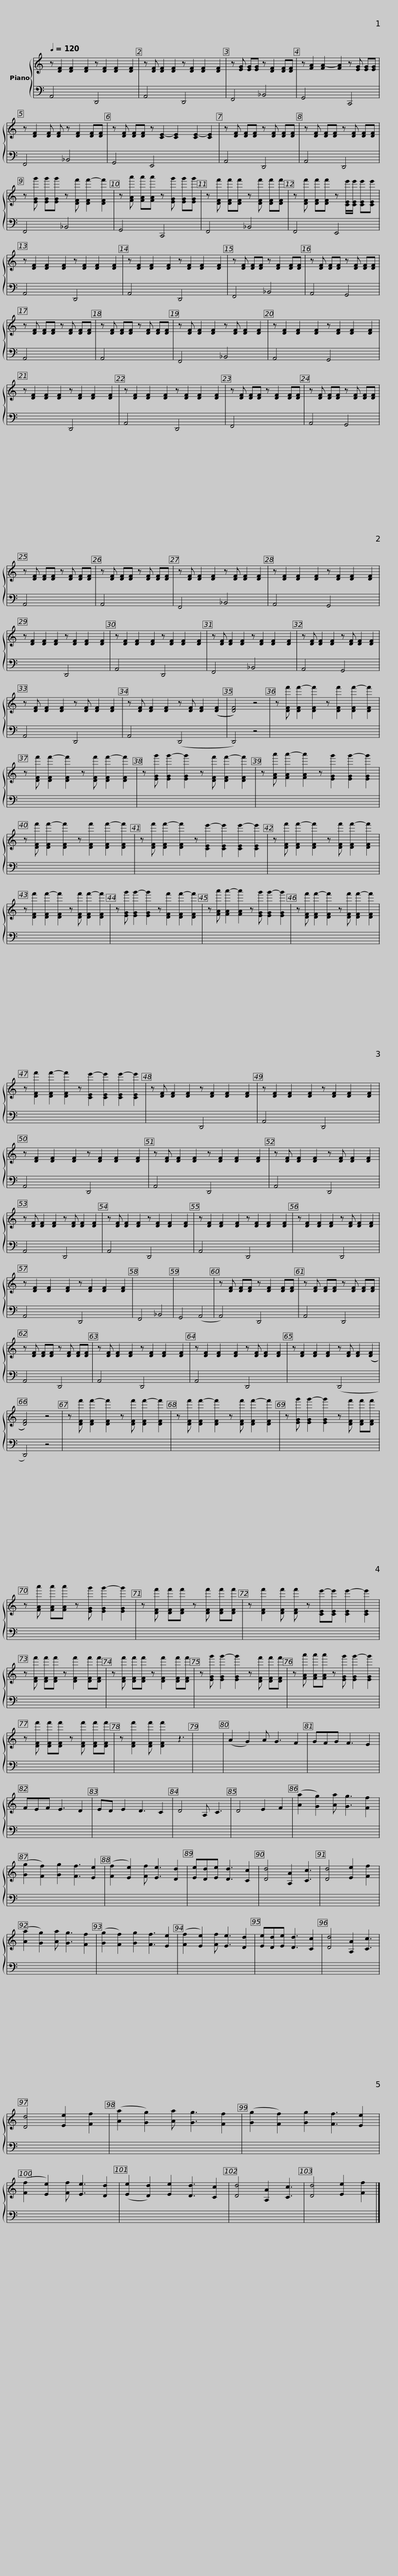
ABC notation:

X:1
%%score { 1 | 2 }
L:1/8
Q:1/4=120
M:none
I:linebreak $
K:C
V:1 treble
V:2 bass
V:1
 z [DF]2 [DF]2 [DF]2 z [DF]2 [DF]2 [DF]2 | z [DF] [DF]2 [DF]2 z [DF]2 [DF]2 [DF]2 |$ z [EG] [EG][EG] z [DF]2 [DF][DF] | z [FA]2 [FA-]2 [FA]2 z [EG] [EG][EG] | z [DF]2 [DF] [DF] z [DF]2 [DF][DF] |$ %5
 z [DF] [DF][DF] z [CE-]2 [CE]2 [CE-]2 [CE]2 | z [DF] [DF][DF] z [DF] [DF][DF] |$ z [DF] [DF][DF] z [DF] [DF][DF] | z [EGg'] [EGg'][EGg'] z [DFf'] [DFf'-]2 [DFf']2 | z [FAa'] [FAa'][FAa'] z [EGg'] [EGg'][EGg'] |$ %10
 z [DFf'] [DFf'][DFf'] z [DFf'] [DFf'][DFf'] | z [DFf'] [DFf'][DFf'] z [CEe']/[CEe']/ [CEe'][CEe'] |$ z [DF]2 [DF]2 [DF]2 z [DF]2 [DF]2 [DF]2 | z [DF]2 [DF]2 [DF]2 z [DF]2 [DF]2 [DF]2 |$ z [DF] [DF][DF] z [DF]2 [DF][DF] | %15
 z [DF] [DF][DF] z [DF] [DF][DF] |$ z [DF] [DF][DF] z [DF] [DF][DF] | z [DF] [DF][DF] z [DF] [DF][DF] |$ z [DF] [DF]2 [DF]2 z [DF] [DF]2 [DF]2 | z [DF]2 [DF]2 [DF]2 z [DF]2 [DF]2 [DF]2 |$ %20
 z [DF]2 [DF]2 [DF]2 z [DF]2 [DF]2 [DF]2 | z [DF]2 [DF]2 [DF]2 z [DF]2 [DF]2 [DF]2 |$ z [DF] [DF][DF] z [DF]2 [DF][DF] | z [DF] [DF][DF] z [DF] [DF][DF] |$ z [DF] [DF][DF] z [DF] [DF][DF] | %25
 z [DF] [DF][DF] z [DF] [DF][DF] |$ z [DF] [DF]2 [DF]2 z [DF] [DF]2 [DF]2 | z [DF]2 [DF]2 [DF]2 z [DF]2 [DF]2 [DF]2 |$ z [DF]2 [DF]2 [DF]2 z [DF]2 [DF]2 [DF]2 | z [DF]2 [DF]2 [DF]2 z [DF]2 [DF]2 [DF]2 |$ %30
 z [DF] [DF]2 [DF]2 z [DF]2 [DF]2 [DF]2 | z [DF] [DF]2 [DF]2 z [DF] [DF]2 [DF]2 |$ z [DF] [DF]2 [DF]2 z [DF] [DF]2 [DF]2 | z [DF] [DF]2 [DF]2 z [DF] [DF]2 (([DF]2 |$ [DF]4)) z4 | %35
 z [DFf'] [DFf'-]2 [DFf']2 z [DFf']2 [DFf'-]2 [DFf']2 |$ z [DFf'] [DFf'-]2 [DFf']2 z [DFf'] [DFf'-]2 [DFf']2 | z [EGg'] [EGg'-]2 [EGg']2 z [DFf'] [DFf'-]2 [DFf']2 |$ z [FAa'] [FAa'-]2 [FAa']2 z [EGg']2 [EGg'-]2 [EGg']2 | z [DFf'] [DFf'-]2 [DFf']2 z [DFf']2 [DFf'-]2 [DFf']2 |$ %40
 z [DFf'] [DFf'-]2 [DFf']2 z [CEe'-]2 [CEe']2 [CEe'-]2 [CEe']2 | z [DFf'] [DFf'-]2 [DFf']2 z [DFf'] [DFf'-]2 [DFf']2 |$ z [DFf']2 [DFf'-]2 [DFf']2 z [DFf'] [DFf'-]2 [DFf']2 | z [EGg'] [EGg'-]2 [EGg']2 z [DFf']2 [DFf'-]2 [DFf']2 |$ z [FAa'] [FAa'-]2 [FAa']2 z [EGg'] [EGg'-]2 [EGg']2 | %45
 z [DFf'] [DFf'-]2 [DFf']2 z [DFf'] [DFf'-]2 [DFf']2 |$ z [DFf']2 [DFf'-]2 [DFf']2 z [CEe'-]2 [CEe']2 [CEe'-]2 [CEe']2 | z [DF] [DF]2 [DF]2 z [DF]2 [DF]2 [DF]2 |$ z [DF]2 [DF]2 [DF]2 z [DF]2 [DF]2 [DF]2 | z [DF]2 [DF]2 [DF]2 z [DF]2 [DF]2 [DF]2 |$ %50
 z [DF] [DF]2 [DF]2 z [DF]2 [DF]2 [DF]2 | z [DF] [DF]2 [DF]2 z [DF] [DF]2 [DF]2 | z [DF] [DF]2 [DF]2 z [DF] [DF]2 [DF]2 |$ z [DF] [DF]2 [DF]2 z [DF]2 [DF]2 [DF]2 | z [DF]2 [DF]2 [DF]2 z [DF]2 [DF]2 [DF]2 | %55
 z [DF]2 [DF]2 [DF]2 z [DF] [DF]2 [DF]2 |$ z [DF]2 [DF]2 [DF]2 z [DF]2 [DF]2 [DF]2 | x8 | x8 |$ z [DF] [DF][DF] z [DF]2 [DF][DF] | %60
 z [DF] [DF][DF] z [DF] [DF][DF] | z [DF] [DF][DF] z [DF] [DF][DF] |$ z [DF] [DF]2 [DF]2 z [DF]2 [DF]2 [DF]2 | z [DF]2 [DF]2 [DF]2 z [DF] [DF]2 [DF]2 | z [DF]2 [DF]2 [DF]2 z [DF] [DF]2 (([DF]2 |$ %65
 [DF]4)) z4 | z [DFf'] [DFf'-]2 [DFf']2 z [DFf'] [DFf'-]2 [DFf']2 | z [DFf'] [DFf'-]2 [DFf']2 z [DFf'] [DFf'-]2 [DFf']2 |$ z [EGg'] [EGg'-]2 [EGg']2 z [DFf'] [DFf'][DFf'] | z [FAa'] [FAa'][FAa'] z [EGg'] [EGg'-]2 [EGg']2 | %70
 z [DFf'] [DFf'][DFf'] z [DFf'] [DFf'][DFf'] |$ z [DFf']2 [DFf'] [DFf'] z [CEe'-][CEe'] [CEe'-]2 [CEe']2 | z [DFf'] [DFf'][DFf'] z [DFf']2 [DFf'][DFf'] | z [DFf'] [DFf'][DFf'] z [DFf']2 [DFf'][DFf'] |$ z [EGg'] [EGg'-]2 [EGg']2 z [DFf'] [DFf'][DFf'] | %75
 z [FAa'] [FAa'][FAa'] z [EGg'] [EGg'-]2 [EGg']2 | z [DFf'] [DFf'][DFf'] z [DFf'] [DFf'][DFf'] |$ z [DFf']2 [DFf'] [DFf']2 z3 | x8 |$ (A2 G2) A G3 F2 | %80
 GFG F3 E2 | FEF E3 D2 |$ ED E2 D3 C2 | D4 A, C3 | D4 E2 F2 |$ %85
 ([Aa]2 [Gg]2) [Aa] [Gg]3 [Ff]2 | ([Gg]2 [Ff]2) [Gg]2 [Ff]3 [Ee]2 | ([Ff]2 [Ee]2) [Ff] [Ee]3 [Dd]2 |$ [Ee][Dd][Ee] [Dd]3 [Cc]2 | [Dd]4 [A,A]2 [Cc]3 | %90
 [Dd]4 [Ee]2 [Ff]2 |$ ([Aa]2 [Gg]2) [Aa] [Gg]3 [Ff]2 | ([Gg]2 [Ff]2) [Gg]2 [Ff]3 [Ee]2 | ([Ff]2 [Ee]2) [Ff] [Ee]3 [Dd]2 |$ [Ee][Dd][Ee] [Dd]3 [Cc]2 | %95
 [Dd]4 [A,A]2 [Cc]3 | [Dd]4 [Ee]2 [Ff]2 |$ ([Aa]2 [Gg]2) [Aa] [Gg]3 [Ff]2 | ([Gg]2 [Ff]2) [Gg]2 [Ff]3 [Ee]2 | ([Ff]2 [Ee]2) [Ff] [Ee]3 [Dd]2 |$ %100
 ([Ee]2 [Dd]2) [Ee]2 [Dd]3 [Cc]2 | [Dd]4 [A,A]2 [Cc]3 | [Dd]4 [Ee]2 [Ff]2 |] %103
V:2
 A,,4 x3 D,,4 x3 | A,,4 x2 D,,4 x3 |$ F,,4 _B,,4 x | G,,4 x3 C,,4 | F,,4 x _B,,4 x |$ %5
 G,,4 E,,4 x5 | A,,4 D,,4 |$ A,,4 D,,4 | F,,4 _B,,4 x2 | G,,4 C,,4 |$ %10
 F,,4 _B,,4 | F,,4 E,,4 |$ A,,4 x3 D,,4 x3 | A,,4 x3 D,,4 x3 |$ F,,4 _B,,4 x | %15
 A,,4 G,,4 |$ A,,4 x4 | A,,4 x4 |$ F,,4 x2 _B,,4 x2 | A,,4 x3 G,,4 x3 |$ %20
 x7 D,,4 x3 | A,,4 x3 D,,4 x3 |$ F,,4 x5 | A,,4 G,,4 |$ A,,4 x4 | %25
 A,,4 x4 |$ F,,4 x2 _B,,4 x2 | A,,4 x3 G,,4 x3 |$ x7 D,,4 x3 | A,,4 x3 D,,4 x3 |$ %30
 F,,4 x2 _B,,4 x3 | A,,4 x2 G,,4 x2 |$ A,,4 x2 D,,4 x2 | A,,4 x2 (D,,4 x2 |$ D,,4) z4 | %35
 x13 |$ x12 | x12 |$ x13 | x13 |$ %40
 x15 | x12 |$ x13 | x13 |$ x12 | %45
 x12 |$ x16 | x6 D,,4 x3 |$ A,,4 x3 D,,4 x3 | A,,4 x3 D,,4 x3 |$ %50
 A,,4 x2 D,,4 x3 | A,,4 x2 D,,4 x2 | A,,4 x2 D,,4 x2 |$ A,,4 x2 D,,4 x3 | A,,4 x3 D,,4 x3 | %55
 x7 D,,4 x2 |$ A,,4 x3 D,,4 x3 | F,,4 _B,,4 | G,,4 (A,,4 |$ A,,4) D,,4 x | %60
 A,,4 D,,4 | A,,4 D,,4 |$ A,,4 x2 D,,4 x3 | A,,4 x3 D,,4 x2 | x7 (D,,4 x2 |$ %65
 D,,4) z4 | x12 | x12 |$ x10 | x10 | %70
 x8 |$ x12 | x9 | x9 |$ x10 | %75
 x10 | x8 |$ x9 | x8 |$ x10 | %80
 x8 | x8 |$ x9 | x8 | x8 |$ %85
 x10 | x11 | x10 |$ x8 | x9 | %90
 x8 |$ x10 | x11 | x10 |$ x8 | %95
 x9 | x8 |$ x10 | x11 | x10 |$ %100
 x11 | x9 | x8 |] %103
